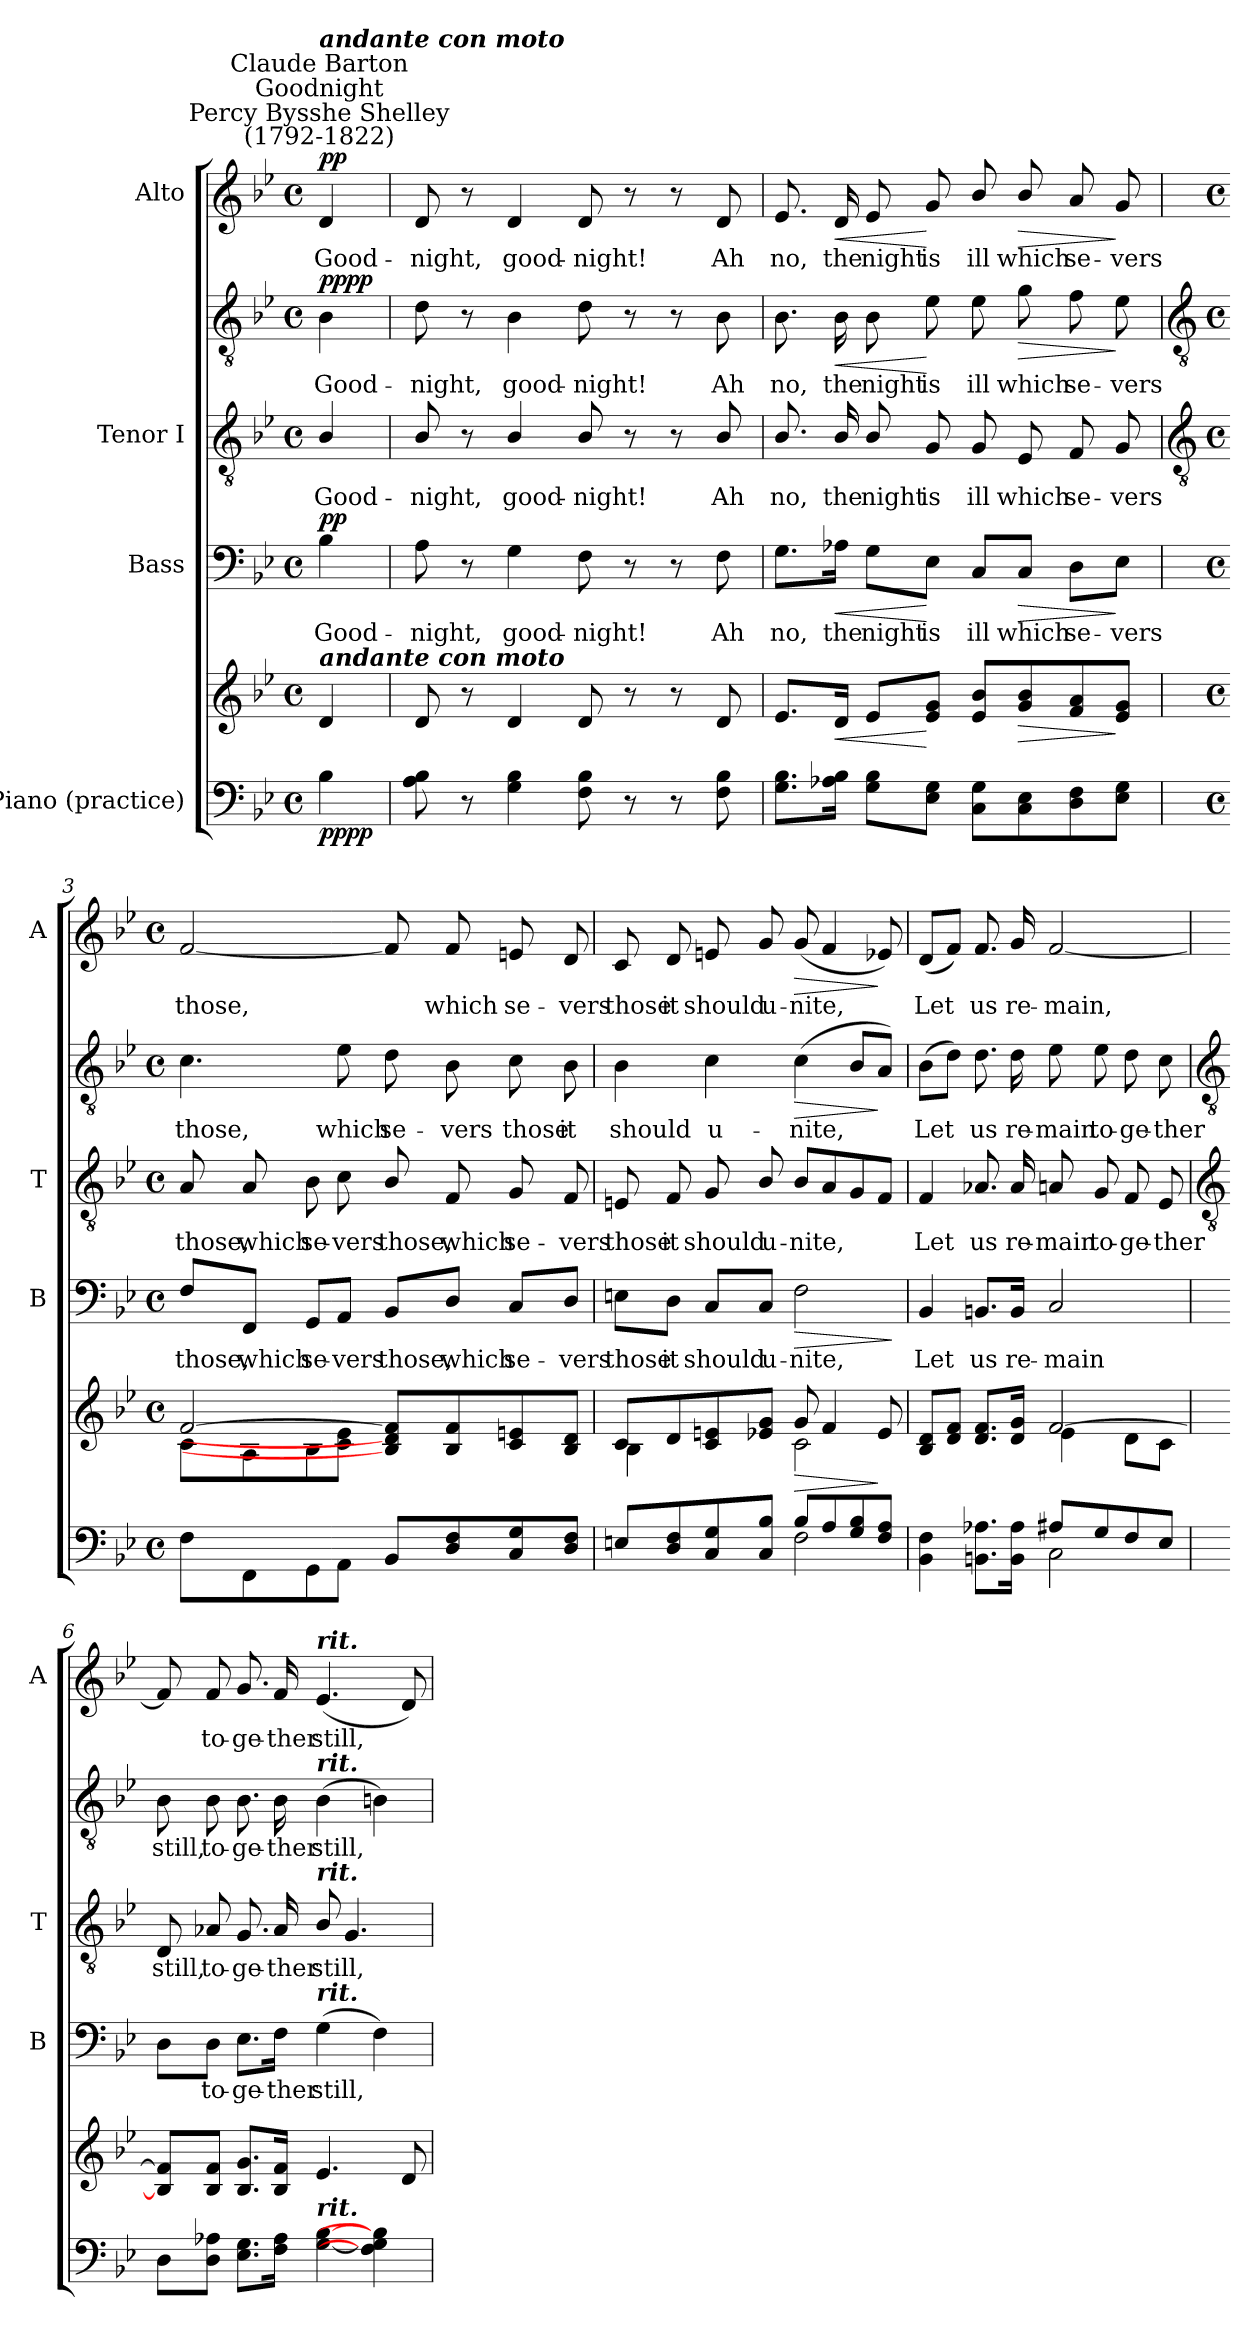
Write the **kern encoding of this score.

**kern	**kern	**dynam	**kern	**text	**dynam	**kern	**text	**kern	**text	**dynam	**kern	**text	**dynam
*part4	*part4	*part4	*part3	*part3	*part3	*part2	*part2	*part2	*part2	*part2	*part1	*part1	*part1
*staff6	*staff5	*staff5/6	*staff4	*staff4	*staff4	*staff3	*staff3	*staff2	*staff2	*staff2/3	*staff1	*staff1	*staff1
*I"Piano (practice)	*	*	*I"Bass	*	*	*I"Tenor I	*	*	*	*	*I"Alto	*	*
*	*	*	*I'B	*	*	*I'T	*	*	*	*	*I'A	*	*
*clefF4	*clefG2	*	*clefF4	*	*	*clefGv2	*	*clefGv2	*	*	*clefG2	*	*
*k[b-e-]	*k[b-e-]	*	*k[b-e-]	*	*	*k[b-e-]	*	*k[b-e-]	*	*	*k[b-e-]	*	*
*B-:	*B-:	*	*B-:	*	*	*B-:	*	*B-:	*	*	*B-:	*	*
*M4/4	*M4/4	*	*M4/4	*	*	*M4/4	*	*M4/4	*	*	*M4/4	*	*
*met(c)	*met(c)	*	*met(c)	*	*	*met(c)	*	*met(c)	*	*	*met(c)	*	*
=	=	=	=	=	=	=	=	=	=	=	=	=	=
!	!	!	!	!	!	!	!	!	!	!	!LO:TX:a:cj:t=Percy Bysshe Shelley\n(1792-1822)	!	!
!	!	!	!	!	!	!	!	!	!	!	!LO:TX:a:cj:t=Goodnight	!	!
!	!	!	!	!	!	!	!	!	!	!	!LO:TX:a:cj:t=Claude Barton	!	!
!	!	!	!	!	!	!	!	!	!	!	!LO:TX:a:Bi:t=andante con moto	!	!
!	!LO:TX:a:Bi:t=andante con moto	!	!	!	!	!	!	!	!	!	!	!	!
!	!	!LO:DY:b=2	!	!LO:LY:b	!	!	!LO:LY:b	!	!LO:LY:b	!	!	!LO:LY:b	!
!	!	!LO:DY:n=1:b	!	!	!LO:DY:b	!	!	!	!	!LO:DY:b=2	!	!	!
!	!	!	!	!	!	!	!	!	!	!LO:DY:n=1:b	!	!	!LO:DY:b
4B-	4d	pp pp	4B-	Good-	pp	4B-/	-Good-	4B-	Good-	pp pp	4d	Good-	pp
=1	=1	=1	=1	=1	=1	=1	=1	=1	=1	=1	=1	=1	=1
!	!	!	!	!LO:LY:b	!	!	!LO:LY:b	!	!LO:LY:b	!	!	!LO:LY:b	!
8A 8B-	8d	.	8A	-night,	.	8B-/	night,	8d	-night,	.	8d	-night,	.
8r	8r	.	8r	.	.	8r	.	8r	.	.	8r	.	.
!	!	!	!	!LO:LY:b	!	!	!LO:LY:b	!	!LO:LY:b	!	!	!LO:LY:b	!
4G 4B-	4d	.	4G	good-	.	4B-/	good-	4B-	good-	.	4d	good-	.
!	!	!	!	!LO:LY:b	!	!	!LO:LY:b	!	!LO:LY:b	!	!	!LO:LY:b	!
8F 8B-	8d	.	8F	-night!	.	8B-/	-night!	8d	-night!	.	8d	-night!	.
8r	8r	.	8r	.	.	8r	.	8r	.	.	8r	.	.
8r	8r	.	8r	.	.	8r	.	8r	.	.	8r	.	.
!	!	!	!	!LO:LY:b	!	!	!LO:LY:b	!	!LO:LY:b	!	!	!LO:LY:b	!
8F 8B-	8d	.	8F	Ah	.	8B-/	Ah	8B-	Ah	.	8d	Ah	.
=2	=2	=2	=2	=2	=2	=2	=2	=2	=2	=2	=2	=2	=2
!	!	!	!	!LO:LY:b	!	!	!LO:LY:b	!	!LO:LY:b	!	!	!LO:LY:b	!
8.G 8.B-L	8.e-L	.	8.G\L	no,	.	8.B-/	no,	8.B-	no,	.	8.e-	no,	.
!	!	!LO:HP:b	!	!LO:LY:b	!LO:HP:b	!	!LO:LY:b	!	!LO:LY:b	!LO:HP:b	!	!LO:LY:b	!LO:HP:b
16A-X 16B-J	16dJ	<	16A-X\Jk	the	<	16B-/	the	16B-	the	<	16d	the	<
!	!	!	!	!LO:LY:b	!	!	!LO:LY:b	!	!LO:LY:b	!	!	!LO:LY:b	!
8G 8B-L	8e-L	.	8G\L	night	.	8B-/	night	8B-	night	.	8e-	night	.
!	!	!	!	!LO:LY:b	!	!	!LO:LY:b	!	!LO:LY:b	!	!	!LO:LY:b	!
8E- 8GJ	8e- 8gJ	[	8E-\J	is	[	8G	is	8e-	is	[	8g	is	[
!	!	!	!	!LO:LY:b	!	!	!LO:LY:b	!	!LO:LY:b	!	!	!LO:LY:b	!
8C 8GL	8e-/ 8b-/L	.	8C/L	ill	.	8G/	ill	8e-\	ill	.	8b-/	ill	.
!	!	!LO:HP:b	!	!LO:LY:b	!LO:HP:b	!	!LO:LY:b	!	!LO:LY:b	!LO:HP:b	!	!LO:LY:b	!LO:HP:b
8C 8E-	8g/ 8b-/	>	8C/J	which	>	8E-/	which	8g\	which	>	8b-/	which	>
!	!	!	!	!LO:LY:b	!	!	!LO:LY:b	!	!LO:LY:b	!	!	!LO:LY:b	!
8D 8F	8f 8a	.	8D\L	se-	.	8F	se-	8f	se-	.	8a	se-	.
!	!	!	!	!LO:LY:b	!	!	!LO:LY:b	!	!LO:LY:b	!	!	!LO:LY:b	!
8E- 8GJ	8e- 8gJ	]	8E-\J	-vers	]	8G	-vers	8e-	-vers	]	8g	-vers	]
!!LO:LB:g=z
=3	=3	=3	=3	=3	=3	=3	=3	=3	=3	=3	=3	=3	=3
*	*	*	*	*	*	*clefGv2	*	*clefGv2	*	*	*	*	*
*M4/4	*M4/4	*	*M4/4	*	*	*M4/4	*	*M4/4	*	*	*M4/4	*	*
*met(c)	*met(c)	*	*met(c)	*	*	*met(c)	*	*met(c)	*	*	*met(c)	*	*
*^	*^	*	*	*	*	*	*	*	*	*	*	*	*
!	!	!	!	!	!	!LO:LY:b	!	!	!LO:LY:b	!	!LO:LY:b	!	!	!LO:LY:b	!
1ryy	8FL	[2f/	8c\L	.	8F/L	those,	.	8A	those,	4.c	those,	.	[2f	those,	.
!	!	!	!	!	!	!LO:LY:b	!	!	!LO:LY:b	!	!	!	!	!	!
.	8FF	.	8A\	.	8FF/J	which	.	8A	which	.	.	.	.	.	.
!	!	!	!	!	!	!LO:LY:b	!	!	!LO:LY:b	!	!	!	!	!	!
.	8GG	.	8B-\	.	8GG/L	se-	.	8B-	se-	.	.	.	.	.	.
!	!	!	!	!	!	!LO:LY:b	!	!	!LO:LY:b	!	!LO:LY:b	!	!	!	!
.	8AAJ	.	8c\ 8e-\J	.	8AA/J	-vers	.	8c	-vers	8e-	which	.	.	.	.
!	!	!	!	!	!	!LO:LY:b	!	!	!LO:LY:b	!	!LO:LY:b	!	!	!	!
.	8BB-L	8B-/] 8d/] 8f/]L	2ryy	.	8BB-/L	those,	.	8B-/	those,	8d	se-	.	8f]	.	.
!	!	!	!	!	!	!LO:LY:b	!	!	!LO:LY:b	!	!LO:LY:b	!	!	!LO:LY:b	!
.	8D/ 8F/	8B-/ 8f/	.	.	8D/J	which	.	8F	which	8B-	-vers	.	8f	which	.
!	!	!	!	!	!	!LO:LY:b	!	!	!LO:LY:b	!	!LO:LY:b	!	!	!LO:LY:b	!
.	8C 8G	8c/ 8en/	.	.	8C/L	se-	.	8G	se-	8c	those	.	8en	se-	.
!	!	!	!	!	!	!LO:LY:b	!	!	!LO:LY:b	!	!LO:LY:b	!	!	!LO:LY:b	!
.	8D 8FJ	8B-/ 8d/J	.	.	8D/J	-vers	.	8F	-vers	8B-	it	.	8d	-vers	.
=4	=4	=4	=4	=4	=4	=4	=4	=4	=4	=4	=4	=4	=4	=4	=4
!	!	!	!	!	!	!LO:LY:b	!	!	!LO:LY:b	!	!LO:LY:b	!	!	!LO:LY:b	!
2ryy	8EnL	8c/L	4B-\	.	8En\L	those	.	8En	those	4B-	should	.	8c	those	.
!	!	!	!	!	!	!LO:LY:b	!	!	!LO:LY:b	!	!	!	!	!LO:LY:b	!
.	8D/ 8F/	8d/	.	.	8D\J	it	.	8F	it	.	.	.	8d	it	.
!	!	!	!	!	!	!LO:LY:b	!	!	!LO:LY:b	!	!LO:LY:b	!	!	!LO:LY:b	!
.	8C 8G	8c/ 8en/	4ryy	.	8C/L	should	.	8G	should	4c	u-	.	8en	should	.
!	!	!	!	!	!	!LO:LY:b	!	!	!LO:LY:b	!	!	!	!	!LO:LY:b	!
.	8C 8B-J	8e-X/ 8g/J	.	.	8C/J	u-	.	8B-/	u-	.	.	.	8g	u-	.
!	!	!	!	!LO:HP:b	!	!LO:LY:b	!LO:HP:b	!	!LO:LY:b	!	!LO:LY:b	!LO:HP:b	!	!LO:LY:b	!LO:HP:b
8B-/L	2F	8g/	2c\	>	2F	-nite,	>	8B-L	-nite,	(<4c	-nite,	>	(<8g	-nite,	>
8A/	.	4f/	.	.	.	.	.	8A	.	.	.	.	4f	.	.
8G/ 8B-/	.	.	.	.	.	.	.	8G	.	8B-L	.	.	.	.	.
8F/ 8A/J	.	8e-/	.	]	.	.	.	8FJ	.	8AJ)	.	]	8e-X)	.	]
*v	*v	*	*	*	*	*	*	*	*	*	*	*	*	*	*
*	*v	*v	*	*	*	*	*	*	*	*	*	*	*	*
.	.	.	.	.	]	.	.	.	.	.	.	.	.
=5	=5	=5	=5	=5	=5	=5	=5	=5	=5	=5	=5	=5	=5
*^	*^	*	*	*	*	*	*	*	*	*	*	*	*
!	!	!	!	!	!	!LO:LY:b	!	!	!LO:LY:b	!	!LO:LY:b	!	!	!LO:LY:b	!
2ryy	4BB- 4F	8B-/ 8d/L	2ryy	.	4BB-	Let	.	4F	Let	(>8B-L	Let	.	(<8dL	Let	.
.	.	8d/ 8f/J	.	.	.	.	.	.	.	8dJ)	.	.	8fJ)	.	.
!	!	!	!	!	!	!LO:LY:b	!	!	!LO:LY:b	!	!LO:LY:b	!	!	!LO:LY:b	!
.	8.BBn 8.A-XL	8.d/ 8.f/L	.	.	8.BBn/L	us	.	8.A-X	us	8.d	us	.	8.f	us	.
!	!	!	!	!	!	!LO:LY:b	!	!	!LO:LY:b	!	!LO:LY:b	!	!	!LO:LY:b	!
.	16BB 16A-J	16d/ 16g/J	.	.	16BB/Jk	re-	.	16A-	re-	16d	re-	.	16g	re-	.
!	!	!	!	!	!	!LO:LY:b	!	!	!LO:LY:b	!	!LO:LY:b	!	!	!LO:LY:b	!
8A#X/L	2C\	[2f/	4e-\	.	2C	-main	.	8An	-main	8e-	-main	.	[2f	-main,	.
!	!	!	!	!	!	!	!	!	!LO:LY:b	!	!LO:LY:b	!	!	!	!
8G/	.	.	.	.	.	.	.	8G	to-	8e-	to-	.	.	.	.
!	!	!	!	!	!	!	!	!	!LO:LY:b	!	!LO:LY:b	!	!	!	!
8F/	.	.	8d\L	.	.	.	.	8F	-ge-	8d	-ge-	.	.	.	.
!	!	!	!	!	!	!	!	!	!LO:LY:b	!	!LO:LY:b	!	!	!	!
8E-/J	.	.	8c\J	.	.	.	.	8E-	-ther	8c	-ther	.	.	.	.
*v	*v	*	*	*	*	*	*	*	*	*	*	*	*	*	*
!!LO:LB:g=z
=6	=6	=6	=6	=6	=6	=6	=6	=6	=6	=6	=6	=6	=6	=6
*	*	*	*	*	*	*	*clefGv2	*	*clefGv2	*	*	*	*	*
!	!	!	!	!	!	!	!	!LO:LY:b	!	!LO:LY:b	!	!	!	!
8DL	8B-] 8f]L	1ryy	.	8D\L	.	.	8D	still,	8B-	still,	.	8f]	.	.
!	!	!	!	!	!LO:LY:b	!	!	!LO:LY:b	!	!LO:LY:b	!	!	!LO:LY:b	!
8D 8A-XJ	8B- 8fJ	.	.	8D\J	to-	.	8A-X	to-	8B-	to-	.	8f	to-	.
!	!	!	!	!	!LO:LY:b	!	!	!LO:LY:b	!	!LO:LY:b	!	!	!LO:LY:b	!
8.E- 8.GL	8.B- 8.gL	.	.	8.E-\L	-ge-	.	8.G	-ge-	8.B-	-ge-	.	8.g	-ge-	.
!	!	!	!	!	!LO:LY:b	!	!	!LO:LY:b	!	!LO:LY:b	!	!	!LO:LY:b	!
16F 16A-J	16B- 16fJ	.	.	16F\Jk	-ther	.	16A-	-ther	16B-	-ther	.	16f	-ther	.
!	!	!	!	!	!	!	!	!	!	!	!	!LO:TX:a:Bi:t=rit.	!	!
!	!	!	!	!	!	!	!	!	!LO:TX:a:Bi:t=rit.	!	!	!	!	!
!	!	!	!	!	!	!	!LO:TX:a:Bi:t=rit.	!	!	!	!	!	!	!
!	!	!	!	!LO:TX:a:Bi:t=rit.	!	!	!	!	!	!	!	!	!	!
!LO:TX:a:Bi:t=rit.	!	!	!	!	!	!	!	!	!	!	!	!	!	!
!	!	!	!	!	!LO:LY:b	!	!	!LO:LY:b	!	!LO:LY:b	!	!	!LO:LY:b	!
[4G [4B-	4.e-	.	.	(>4G	still,	.	8B-/	still,	(>4B-	still,	.	(<4.e-	still,	.
.	.	.	.	.	.	.	4.G	.	.	.	.	.	.	.
4F] 4G] 4B]	.	.	.	4F)	.	.	.	.	4Bn)	.	.	.	.	.
.	8d	.	.	.	.	.	.	.	.	.	.	8d)	.	.
*	*v	*v	*	*	*	*	*	*	*	*	*	*	*	*
=	=	=	=	=	=	=	=	=	=	=	=	=	=
*-	*-	*-	*-	*-	*-	*-	*-	*-	*-	*-	*-	*-	*-
